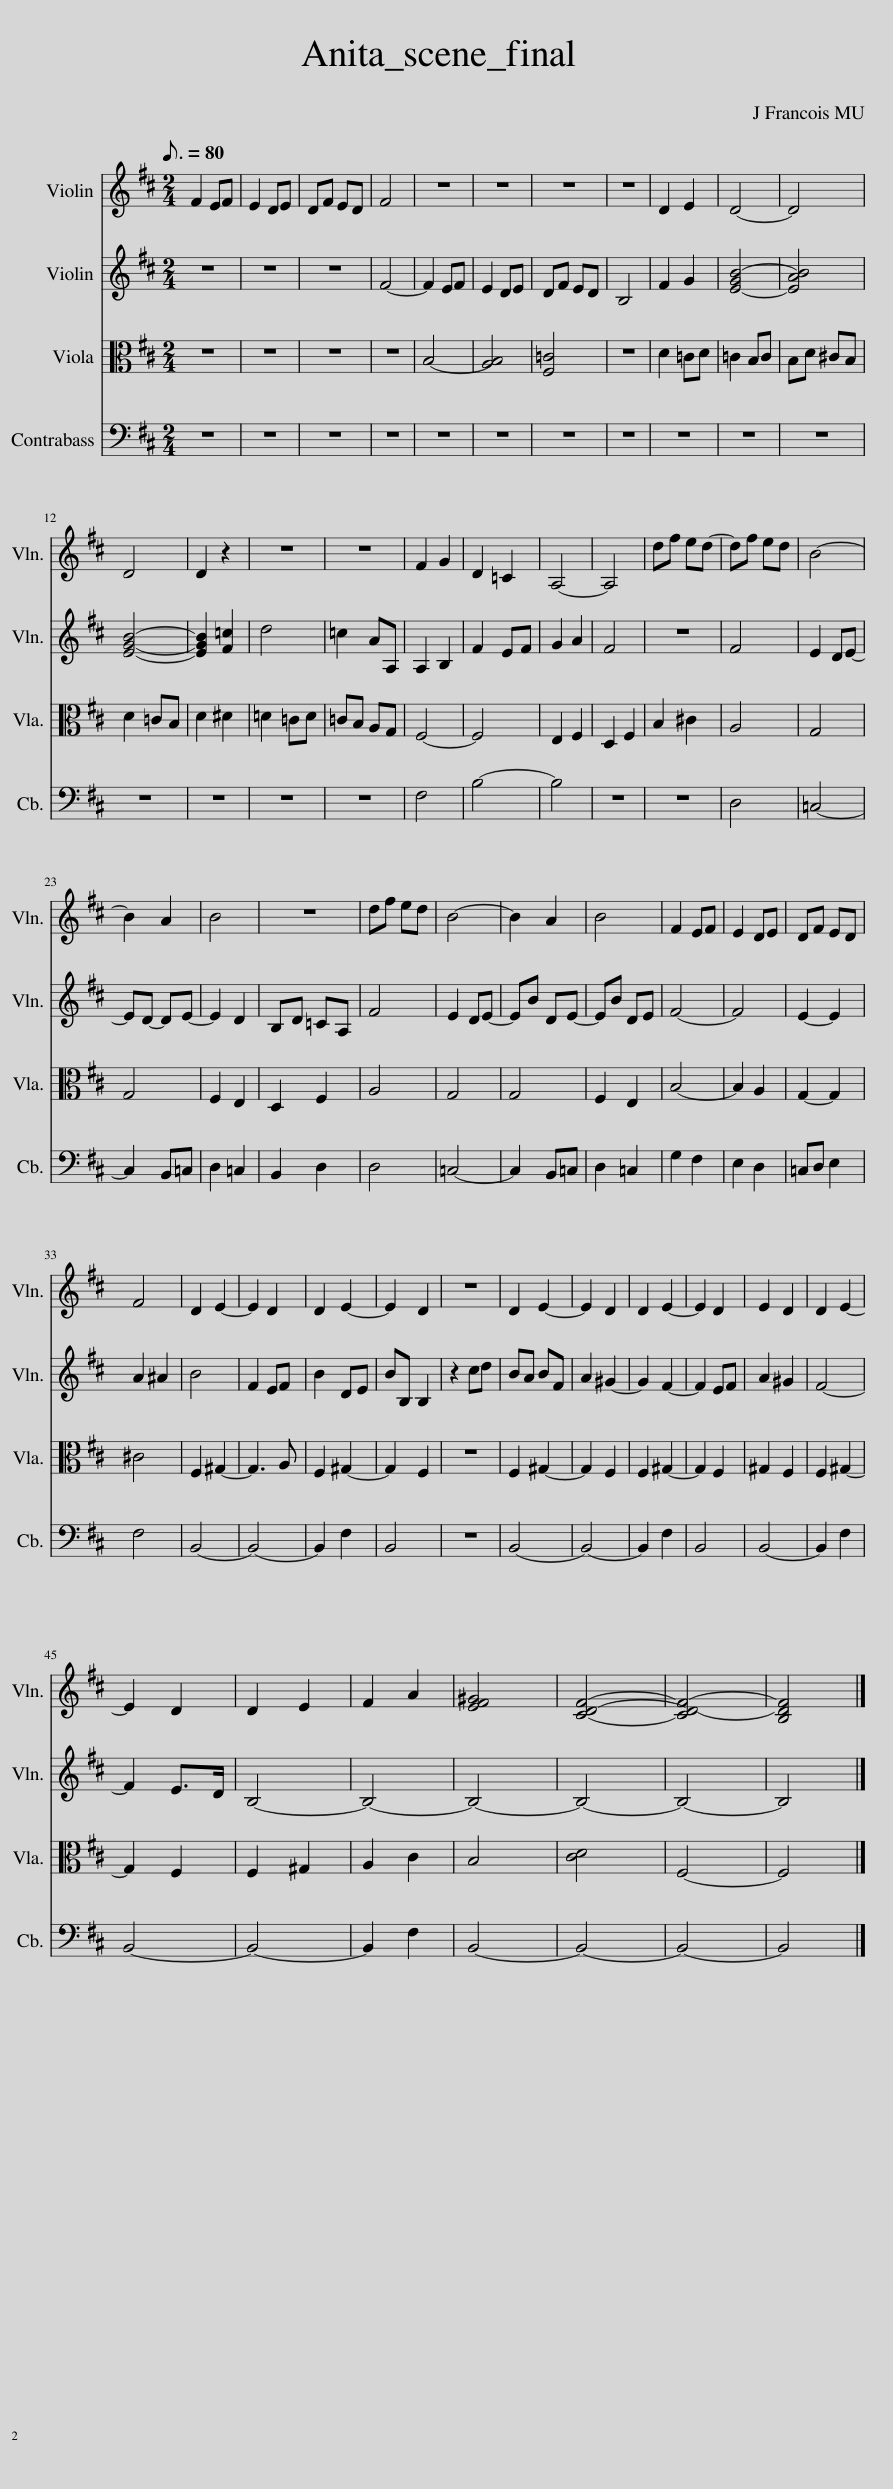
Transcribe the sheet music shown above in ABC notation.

X:1
%%score 1 2 3 4
L:1/8
Q:3/16=80
M:2/4
I:linebreak $
K:D
V:1 treble
V:2 treble
V:3 alto
V:4 bass transpose=-12
V:1
 F2 EF | E2 DE | DF ED | F4 | z4 | %5
 z4 | z4 | z4 | D2 E2 | D4- | %10
 D4 |$ D4 | D2 z2 | z4 | z4 | %15
 F2 G2 | D2 =C2 | A,4- | A,4 | df ed- | %20
 df ed | B4- |$ B2 A2 | B4 | z4 | %25
 df ed | B4- | B2 A2 | B4 | F2 EF | %30
 E2 DE | DF ED |$ F4 | D2 E2- | E2 D2 | %35
 D2 E2- | E2 D2 | z4 | D2 E2- | E2 D2 | %40
 D2 E2- | E2 D2 | E2 D2 | D2 E2- |$ E2 D2 | %45
 D2 E2 | F2 A2 | [EF^G]4 | [CDF]4- | [CD-F-]4 | %50
 [B,DF]4 |] %51
V:2
 z4 | z4 | z4 | F4- | F2 EF | %5
 E2 DE | DF ED | B,4 | F2 G2 | [E-GB-]4 | %10
 [EAB]4 |$ [EGB]4- | [EGB]2 [F=c]2 | d4 | =c2 AA, | %15
 A,2 B,2 | F2 EF | G2 A2 | F4 | z4 | %20
 F4 | E2 DE- |$ ED- DE- | E2 D2 | B,D =CA, | %25
 F4 | E2 DE- | EB DE- | EB DE | F4- | %30
 F4 | E2- E2 |$ A2 ^A2 | B4 | F2 EF | %35
 B2 DE | BB, B,2 | z2 cd | BA BF | A2 ^G2- | %40
 G2 F2- | F2 EF | A2 ^G2 | F4- |$ F2 E>D | %45
 B,4- | B,4- | B,4- | B,4- | B,4- | %50
 B,4 |] %51
V:3
 z4 | z4 | z4 | z4 | B,4- | %5
 [A,B,]4 | [F,=C]4 | z4 | D2 =CD | =C2 B,C | %10
 B,D ^CB, |$ D2 =CB, | D2 ^D2 | =D2 =CD | =CB, A,G, | %15
 F,4- | F,4 | E,2 F,2 | D,2 F,2 | B,2 ^C2 | %20
 A,4 | G,4 |$ G,4 | F,2 E,2 | D,2 F,2 | %25
 A,4 | G,4 | G,4 | F,2 E,2 | B,4- | %30
 B,2 A,2 | G,2- G,2 |$ ^C4 | F,2 ^G,2- | G,3 A, | %35
 F,2 ^G,2- | G,2 F,2 | z4 | F,2 ^G,2- | G,2 F,2 | %40
 F,2 ^G,2- | G,2 F,2 | ^G,2 F,2 | F,2 ^G,2- |$ G,2 F,2 | %45
 F,2 ^G,2 | A,2 C2 | B,4 | [CD]4 | F,4- | %50
 F,4 |] %51
V:4
 z4 | z4 | z4 | z4 | z4 | %5
 z4 | z4 | z4 | z4 | z4 | %10
 z4 |$ z4 | z4 | z4 | z4 | %15
 F,4 | B,4- | B,4 | z4 | z4 | %20
 D,4 | =C,4- |$ C,2 B,,=C, | D,2 =C,2 | B,,2 D,2 | %25
 D,4 | =C,4- | C,2 B,,=C, | D,2 =C,2 | G,2 F,2 | %30
 E,2 D,2 | =C,D, E,2 |$ F,4 | B,,4- | B,,4- | %35
 B,,2 F,2 | B,,4 | z4 | B,,4- | B,,4- | %40
 B,,2 F,2 | B,,4 | B,,4- | B,,2 F,2 |$ B,,4- | %45
 B,,4- | B,,2 F,2 | B,,4- | B,,4- | B,,4- | %50
 B,,4 |] %51
